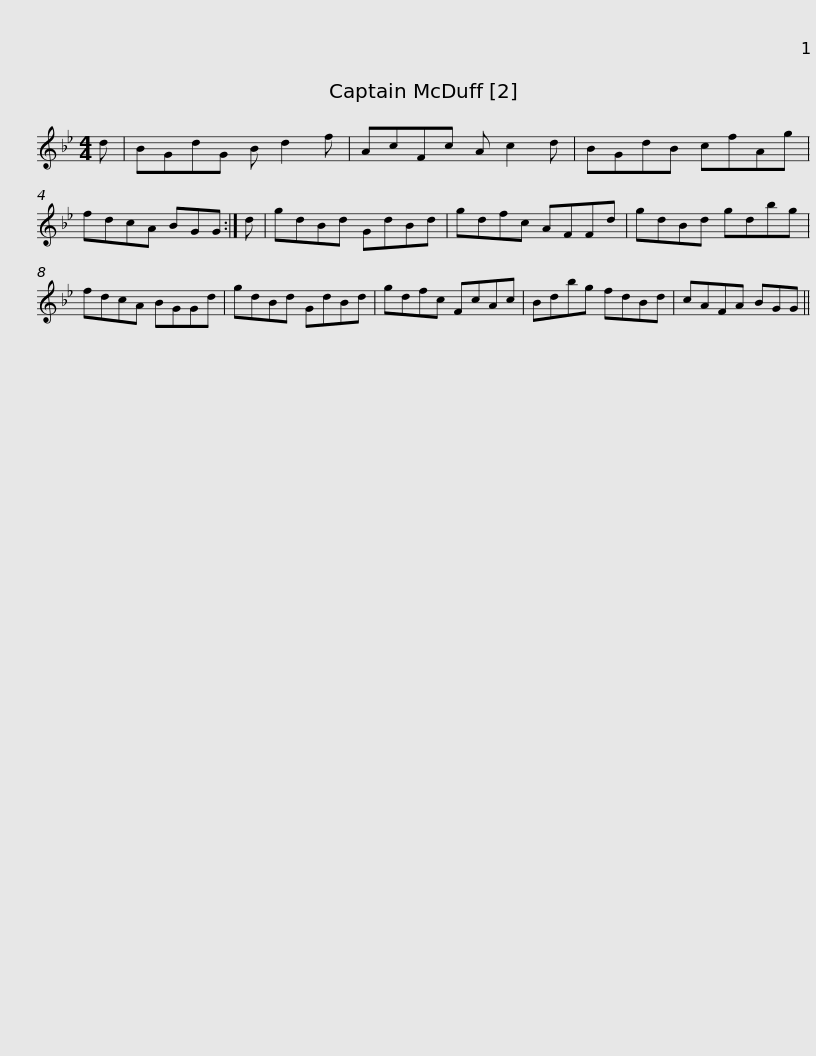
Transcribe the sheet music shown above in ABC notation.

X:1
L:1/8
M:4/4
I:linebreak $
K:Gmin
V:1 treble
V:1
 d | BGdG B d2 f | AcFc A c2 d | BGdB cfAg | fdcA BGG :| %5
 d | gdBd GdBd |$ gdfc AFFd | gdBd gdbg | fdcA BGGd | %10
 gdBd GdBd | gdfc FcAc |$ Bdbg fdBd | cAFA BGG || %14
